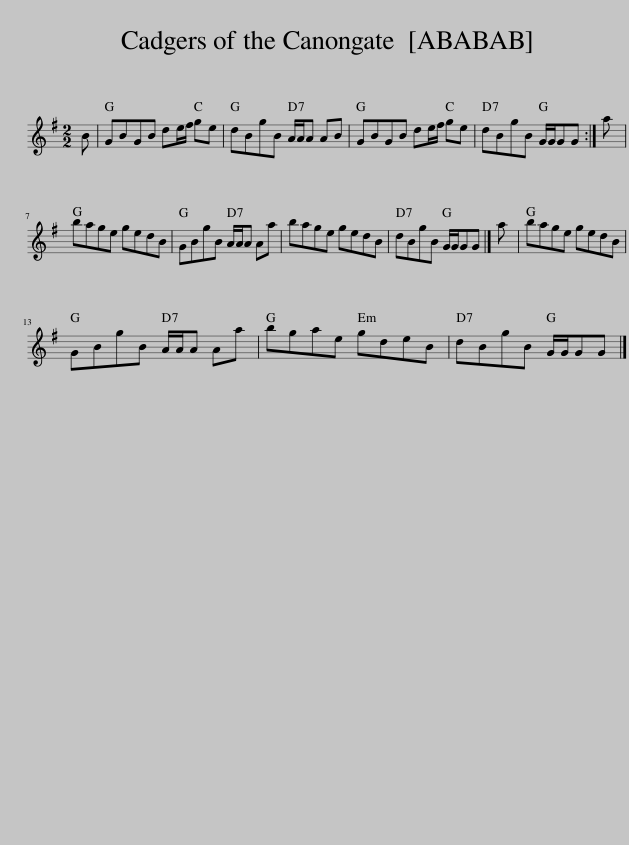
X:1
L:1/8
M:2/2
I:linebreak $
K:G
V:1 treble
V:1
 B | GBGB de/f/ ge | dBgB A/A/A AB | GBGB de/f/ ge | dBgB G/G/GG :| %5
 a |$ bage gedB | GBgB A/A/A Aa | bage gedB | dBgB G/G/GG |] %10
 a | bage gedB |$ GBgB A/A/A Aa | bgae gdeB | dBgB G/G/GG |] %15
